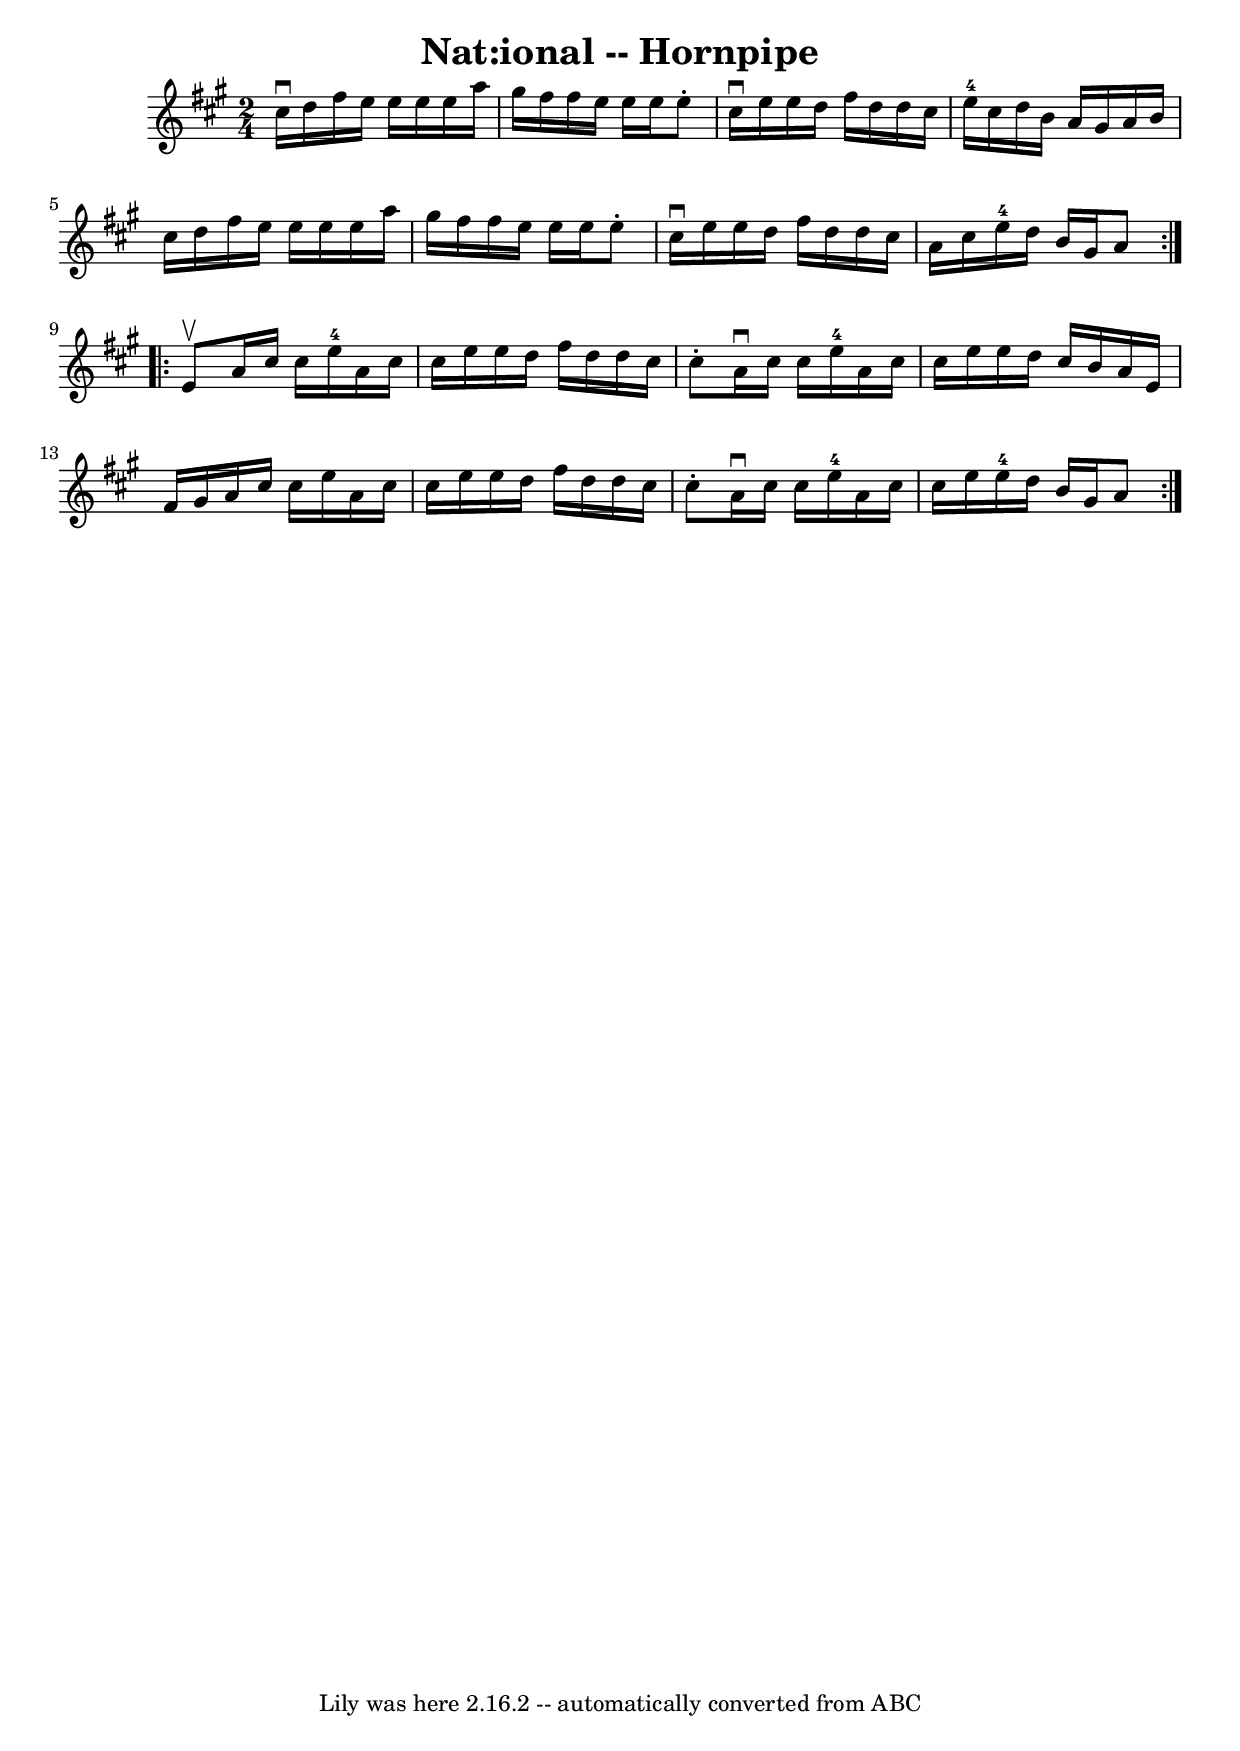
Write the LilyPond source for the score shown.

\version "2.16.2"
\include "Mammoth.ily"
\header {
  %% book = "Cole's 1000 Fiddle Tunes"
 crossRefNumber = "1"
 footnotes = ""
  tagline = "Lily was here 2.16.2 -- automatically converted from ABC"
  title = "Nat:ional -- Hornpipe"

}
voicedefault =  {



  \repeat volta 2 {

    \time 2/4 
    \key a \major cis''16^\downbow d''16   |
 fis''16 e''16 e''16 e''16 e''16 a''16 gis''16 fis''16   |
 fis''16 e''16 e''16 e''16 e''8-. cis''16^\downbow e''16    |
 e''16 d''16 fis''16 d''16 d''16 cis''16 e''16-4 cis''16   |
 d''16 b'16 a'16 gis'16 a'16 b'16 cis''16 d''16   |
 fis''16 e''16 e''16 e''16 e''16 a''16 gis''16 fis''16   |
 fis''16 e''16 e''16 e''16 e''8-. cis''16^\downbow e''16   |
 e''16 d''16 fis''16 d''16 d''16 cis''16 a'16 cis''16   |
 e''16-4 d''16    
 b'16 gis'16 a'8  
  }     
  \repeat volta 2 { e'8^\upbow  |
 a'16 cis''16 cis''16 e''16-4 a'16 cis''16 cis''16 e''16    |
 e''16 d''16 fis''16 d''16 d''16 cis''16 cis''8-.  |
 a'16^\downbow cis''16 cis''16 e''16-4 a'16 cis''16 cis''16 e''16   |
 e''16 d''16 cis''16 b'16 a'16 e'16 fis'16 gis'16   |
 a'16 cis''16 cis''16 e''16 a'16 cis''16 cis''16 e''16   |
 e''16 d''16 fis''16 d''16 d''16 cis''16 cis''8-.  |
 a'16^\downbow cis''16 cis''16 e''16-4 a'16 cis''16 cis''16 e''16   |
 e''16-4 d''16 b'16 gis'16 a'8  
  }   

}

\score{
  <<

    \context Staff="default"
    {
      \voicedefault 
      
    }

  >>
  \layout {
    
  }
  \midi {
  }

}
